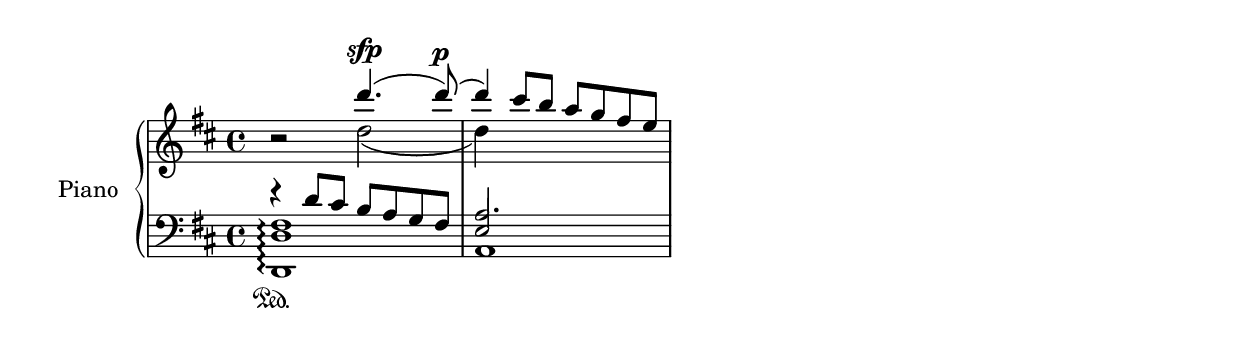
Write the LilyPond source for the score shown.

\version "2.19.84"

global = {
  \key d \major
  \time 4/4
}

rightOne = \relative c'' {
  \global
    r2
    << { 
      \voiceOne d'4.^\sfp( d8^\p)( d4) 
       }
    \new Voice {
      \voiceTwo d,2( d4)
    }
    >>
    cis'8 b8 a8 g8 fis8 e8
}


leftOne = \relative c' {
  \global
  r4 d8 cis8 b8 a8 g8 fis8 
  e2
  
}

leftTwo = \relative c' {
  \global
  <d,, d' fis>1\arpeggio\sustainOn
  \relative <<
    { \voiceTwo a, }
    \new Voice {
      \voiceOne a'2.
    }
  >>
  
}


\score {
  \new PianoStaff \with {
    instrumentName = "Piano"
  } <<
    \new Staff = "right" << \rightOne >>
    \new Staff = "left" { \clef bass << \leftOne \\ \leftTwo >> }
  >>
  \layout { }
}
